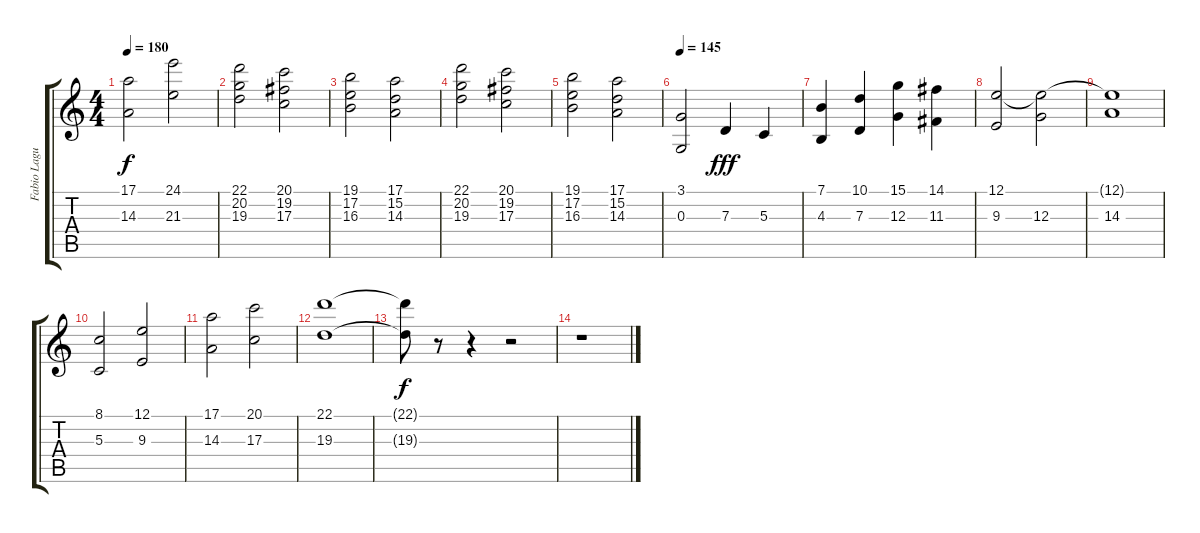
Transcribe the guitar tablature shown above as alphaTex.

\track ("Fabio Laguna" "Fabio Lagu") {instrument violin}
\staff {score tabs}
\tuning (E4 B3 G3 D3 A2 D2) {hide}
\ts (4 4)
\tempo 180
\clef g2
\ks c
(17.1 14.3).2{dy f} (24.1 21.3).2 |
(22.1 20.2 19.3).2 (20.1 19.2 17.3).2 |
(19.1 17.2 16.3).2 (17.1 15.2 14.3).2 |
(22.1 20.2 19.3).2 (20.1 19.2 17.3).2 |
(19.1 17.2 16.3).2 (17.1 15.2 14.3).2 |
\tempo 145
(3.1 0.3).2 7.3.4{dy fff} 5.3.4 |
(7.1 4.3).4 (10.1 7.3).4 (15.1 12.3).4 (14.1 11.3).4 |
(12.1 9.3).2 (12.1{t} 12.3).2 |
(12.1{t} 14.3).1 |
(8.1 5.3).2 (12.1 9.3).2 |
(17.1 14.3).2 (20.1 17.3).2 |
(22.1 19.3).1 |
(22.1{t} 19.3{t}).8{dy f} r.8 r.4 r.2 |
r.1
